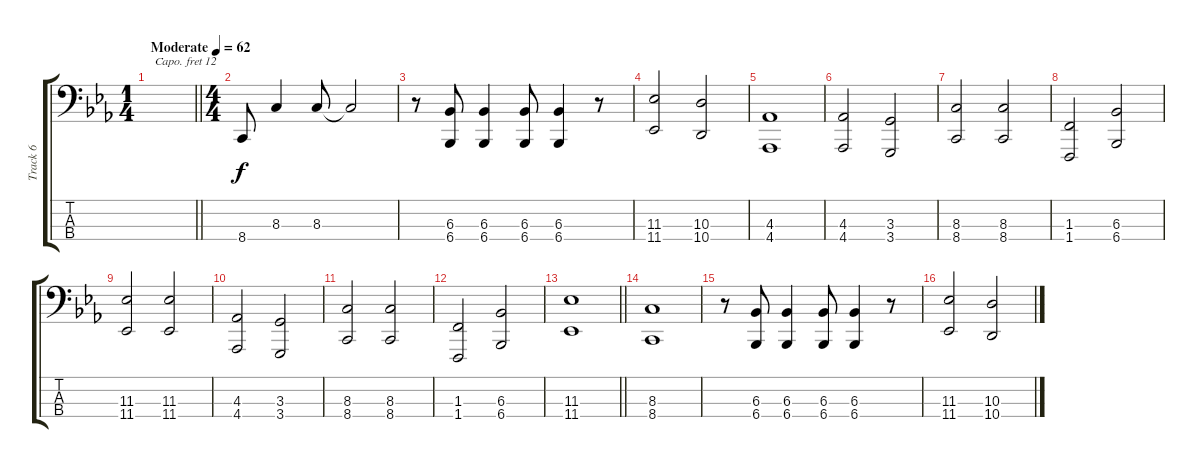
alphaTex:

\track ("Track 6" "Track 6") {instrument acousticgrandpiano}
\staff {score tabs}
\capo 12
\tuning (G2 D2 E1 E0) {hide}
\ts (1 4)
\tempo (62 "Moderate")
\clef f4
\barLineRight lightlight
\ks eb
|
\ts (4 4)
8.4.8 8.3.4 8.3.8 8.3{t}.2 |
r.8 (6.3 6.4).8 (6.3 6.4).4 (6.3 6.4).8 (6.3 6.4).4 r.8 |
(11.3 11.4).2 (10.3 10.4).2 |
(4.3 4.4).1 |
(4.3 4.4).2 (3.3 3.4).2 |
(8.3 8.4).2 (8.3 8.4).2 |
(1.3 1.4).2 (6.3 6.4).2 |
(11.3 11.4).2 (11.3 11.4).2 |
(4.3 4.4).2 (3.3 3.4).2 |
(8.3 8.4).2 (8.3 8.4).2 |
(1.3 1.4).2 (6.3 6.4).2 |
\barLineRight lightlight
(11.3 11.4).1 |
(8.3 8.4).1 |
r.8 (6.3 6.4).8 (6.3 6.4).4 (6.3 6.4).8 (6.3 6.4).4 r.8 |
(11.3 11.4).2 (10.3 10.4).2
